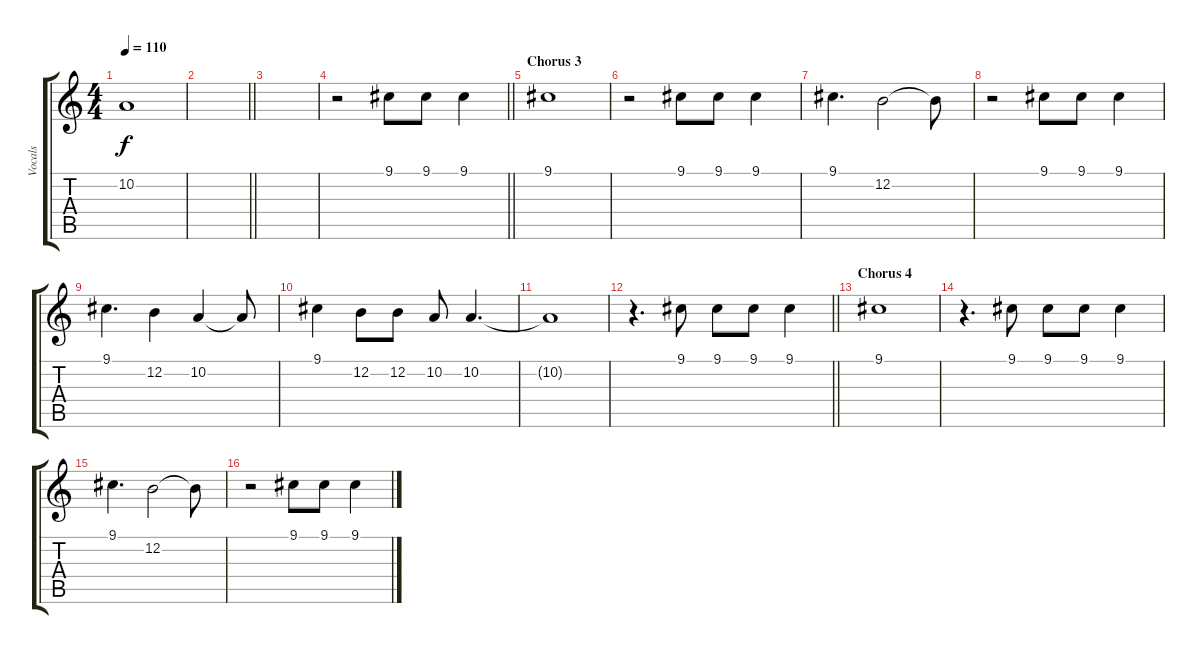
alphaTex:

\track ("Vocals" "Vocals") {instrument flute}
\staff {score tabs}
\tuning (E4 B3 G3 D3 A2 E2) {hide}
\ts (4 4)
\tempo 110
\clef g2
\ks c
10.2{t}.1{dy f} |
\barLineRight lightlight
|
|
\barLineRight lightlight
r.2 9.1.8{volume 10} 9.1.8 9.1.4 |
\section ("" "Chorus 3")
9.1.1 |
r.2 9.1.8 9.1.8 9.1.4 |
9.1.4{d} 12.2.2 12.2{t}.8 |
r.2 9.1.8 9.1.8 9.1.4 |
9.1.4{d} 12.2.4 10.2.4 10.2{t}.8 |
9.1.4 12.2.8 12.2.8 10.2.8 10.2.4{d} |
10.2{t}.1 |
\barLineRight lightlight
r.4{d} 9.1.8 9.1.8 9.1.8 9.1.4 |
\section ("" "Chorus 4")
9.1.1 |
r.4{d} 9.1.8 9.1.8 9.1.8 9.1.4 |
9.1.4{d} 12.2.2 12.2{t}.8 |
r.2 9.1.8 9.1.8 9.1.4
